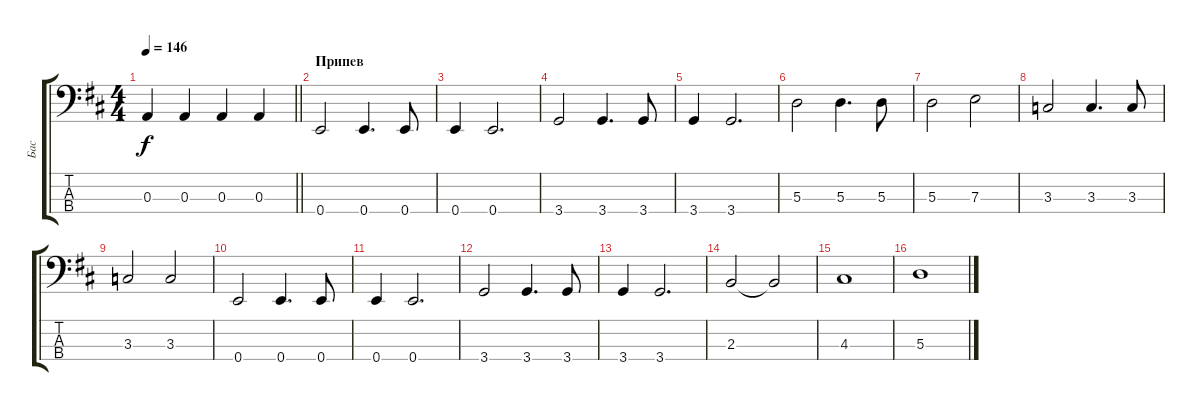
\track ("Бас" "Бас") {instrument electricbassfinger}
\staff {score tabs}
\tuning (G2 D2 A1 E1) {hide}
\ts (4 4)
\tempo 146
\clef f4
\barLineRight lightlight
\ks bminor
0.3.4{dy f} 0.3.4 0.3.4 0.3.4 |
\section ("" "Припев")
0.4.2 0.4.4{d} 0.4.8 |
0.4.4 0.4.2{d} |
3.4.2 3.4.4{d} 3.4.8 |
3.4.4 3.4.2{d} |
5.3.2 5.3.4{d} 5.3.8 |
5.3.2 7.3.2 |
3.3.2 3.3.4{d} 3.3.8 |
3.3.2 3.3.2 |
0.4.2 0.4.4{d} 0.4.8 |
0.4.4 0.4.2{d} |
3.4.2 3.4.4{d} 3.4.8 |
3.4.4 3.4.2{d} |
2.3.2 2.3{t}.2 |
4.3.1 |
5.3.1
